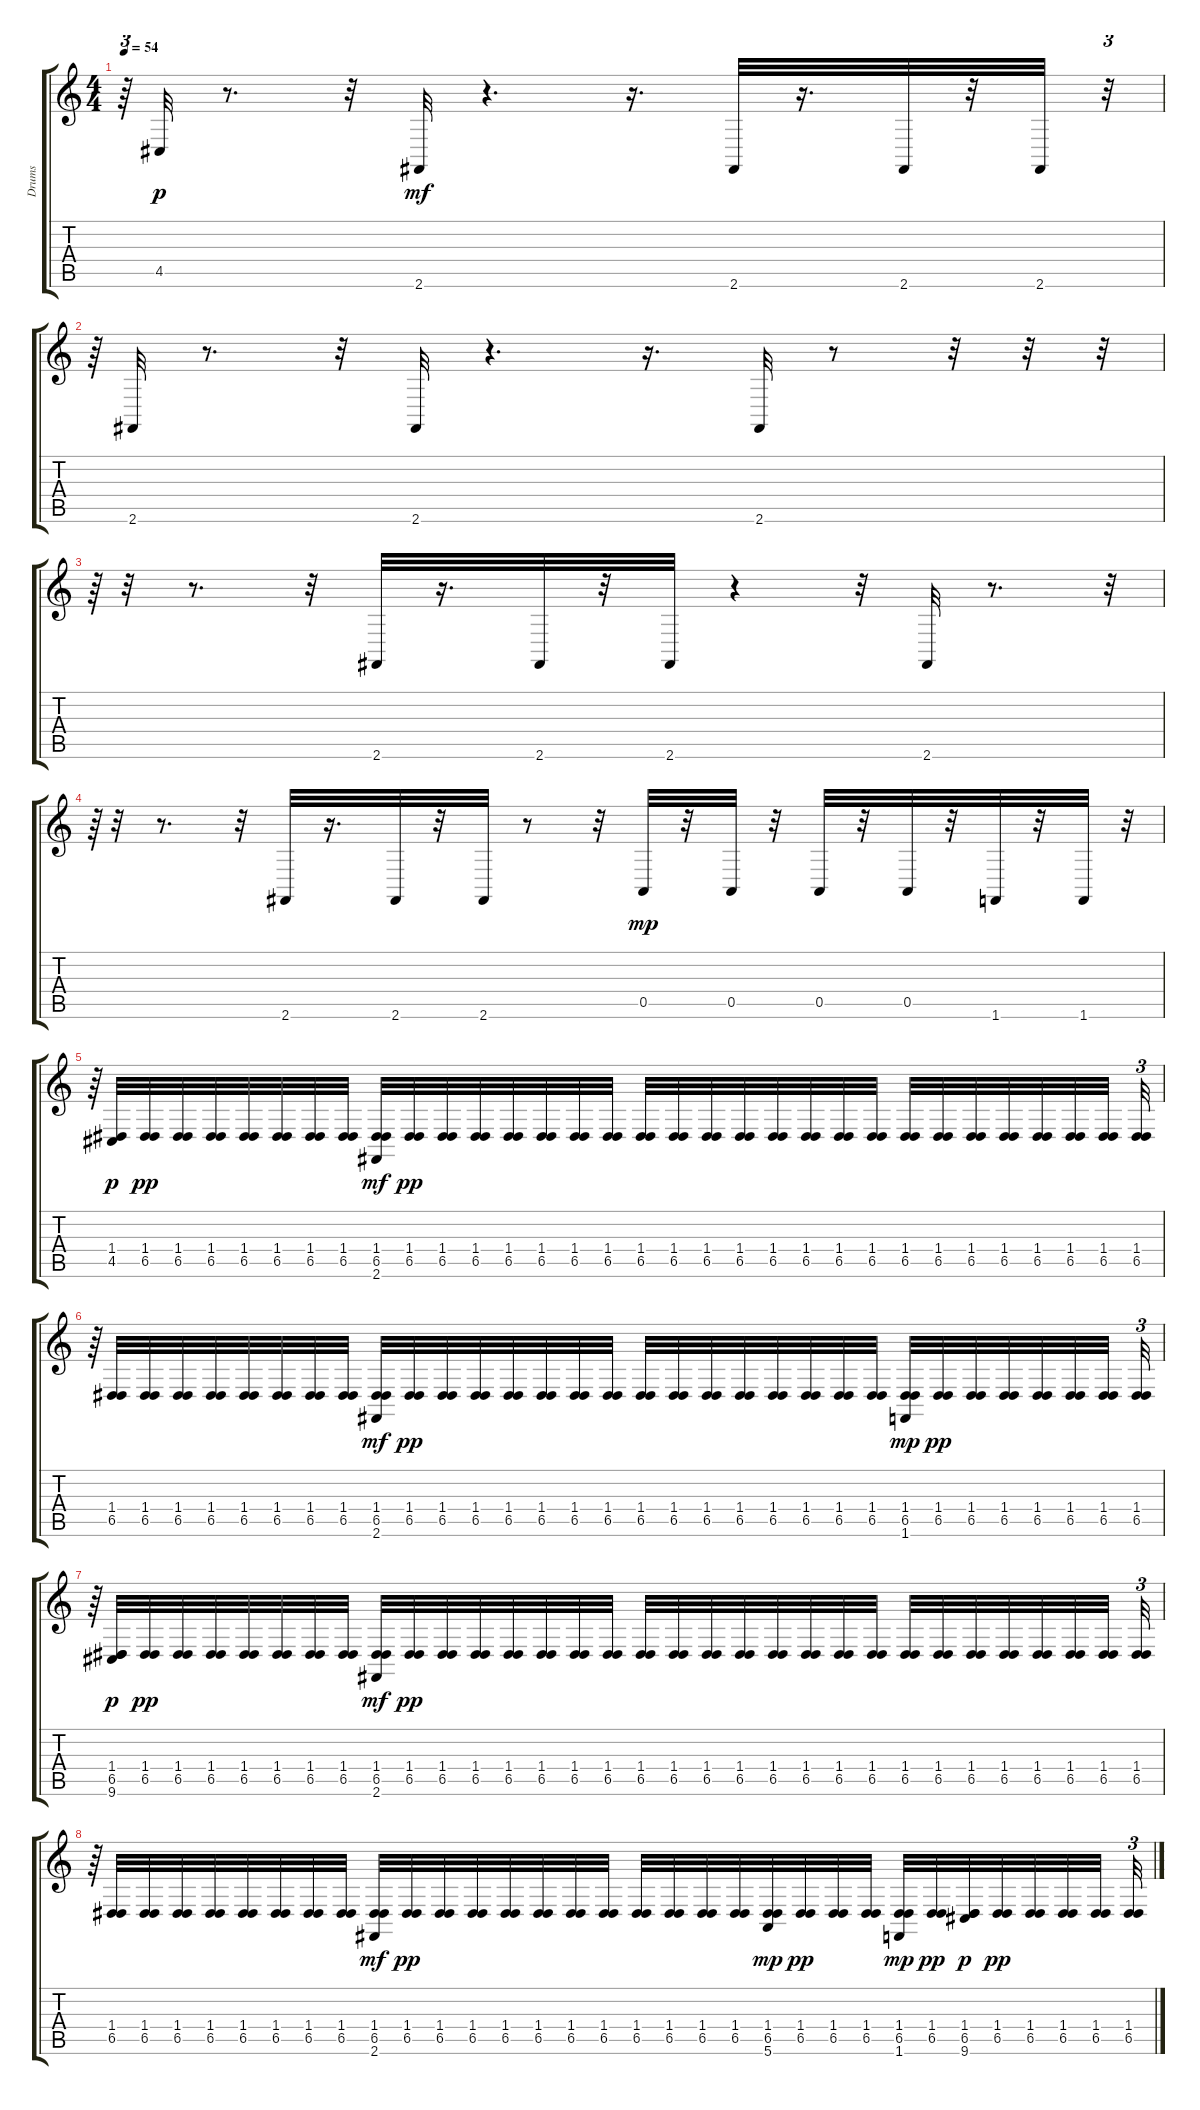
\track ("Drums" "Drums") {instrument melodictom}
\staff {score tabs}
\tuning (E4 B3 G3 D3 A2 E2) {hide}
\ts (4 4)
\tempo 54
\clef g2
\ks c
r.64{tu (3 2) dy mp} 4.5.32{dy p} r.8{d} r.32 2.6.32{dy mf} r.4{d} r.16{d} 2.6.32 r.16{d} 2.6.32 r.32 2.6.32 r.32{tu (3 2)} |
r.64{tu (3 2)} 2.6.32 r.8{d} r.32 2.6.32 r.4{d} r.16{d} 2.6.32 r.8 r.32 r.32 r.32{tu (3 2)} |
r.64{tu (3 2)} r.32 r.8{d} r.32 2.6.32 r.16{d} 2.6.32 r.32 2.6.32 r.4 r.32 2.6.32 r.8{d} r.32{tu (3 2)} |
r.64{tu (3 2)} r.32 r.8{d} r.32 2.6.32 r.16{d} 2.6.32 r.32 2.6.32 r.8 r.32 0.5.32{dy mp} r.32 0.5.32 r.32 0.5.32 r.32 0.5.32 r.32 1.6.32 r.32 1.6.32 r.32{tu (3 2)} |
r.64{tu (3 2)} (1.4 4.5).32{dy p} (1.4 6.5).32{dy pp} (1.4 6.5).32 (1.4 6.5).32 (1.4 6.5).32 (1.4 6.5).32 (1.4 6.5).32 (1.4 6.5).32 (1.4 6.5 2.6).32{dy mf} (1.4 6.5).32{dy pp} (1.4 6.5).32 (1.4 6.5).32 (1.4 6.5).32 (1.4 6.5).32 (1.4 6.5).32 (1.4 6.5).32 (1.4 6.5).32 (1.4 6.5).32 (1.4 6.5).32 (1.4 6.5).32 (1.4 6.5).32 (1.4 6.5).32 (1.4 6.5).32 (1.4 6.5).32 (1.4 6.5).32 (1.4 6.5).32 (1.4 6.5).32 (1.4 6.5).32 (1.4 6.5).32 (1.4 6.5).32 (1.4 6.5).32{beam splitsecondary} (1.4 6.5).32{tu (3 2)} |
r.64{tu (3 2)} (1.4 6.5).32 (1.4 6.5).32 (1.4 6.5).32 (1.4 6.5).32 (1.4 6.5).32 (1.4 6.5).32 (1.4 6.5).32 (1.4 6.5).32 (1.4 6.5 2.6).32{dy mf} (1.4 6.5).32{dy pp} (1.4 6.5).32 (1.4 6.5).32 (1.4 6.5).32 (1.4 6.5).32 (1.4 6.5).32 (1.4 6.5).32 (1.4 6.5).32 (1.4 6.5).32 (1.4 6.5).32 (1.4 6.5).32 (1.4 6.5).32 (1.4 6.5).32 (1.4 6.5).32 (1.4 6.5).32 (1.4 6.5 1.6).32{dy mp} (1.4 6.5).32{dy pp} (1.4 6.5).32 (1.4 6.5).32 (1.4 6.5).32 (1.4 6.5).32 (1.4 6.5).32{beam splitsecondary} (1.4 6.5).32{tu (3 2)} |
r.64{tu (3 2)} (1.4 6.5 9.6).32{dy p} (1.4 6.5).32{dy pp} (1.4 6.5).32 (1.4 6.5).32 (1.4 6.5).32 (1.4 6.5).32 (1.4 6.5).32 (1.4 6.5).32 (1.4 6.5 2.6).32{dy mf} (1.4 6.5).32{dy pp} (1.4 6.5).32 (1.4 6.5).32 (1.4 6.5).32 (1.4 6.5).32 (1.4 6.5).32 (1.4 6.5).32 (1.4 6.5).32 (1.4 6.5).32 (1.4 6.5).32 (1.4 6.5).32 (1.4 6.5).32 (1.4 6.5).32 (1.4 6.5).32 (1.4 6.5).32 (1.4 6.5).32 (1.4 6.5).32 (1.4 6.5).32 (1.4 6.5).32 (1.4 6.5).32 (1.4 6.5).32 (1.4 6.5).32{beam splitsecondary} (1.4 6.5).32{tu (3 2)} |
r.64{tu (3 2)} (1.4 6.5).32 (1.4 6.5).32 (1.4 6.5).32 (1.4 6.5).32 (1.4 6.5).32 (1.4 6.5).32 (1.4 6.5).32 (1.4 6.5).32 (1.4 6.5 2.6).32{dy mf} (1.4 6.5).32{dy pp} (1.4 6.5).32 (1.4 6.5).32 (1.4 6.5).32 (1.4 6.5).32 (1.4 6.5).32 (1.4 6.5).32 (1.4 6.5).32 (1.4 6.5).32 (1.4 6.5).32 (1.4 6.5).32 (1.4 6.5 5.6).32{dy mp} (1.4 6.5).32{dy pp} (1.4 6.5).32 (1.4 6.5).32 (1.4 6.5 1.6).32{dy mp} (1.4 6.5).32{dy pp} (1.4 6.5 9.6).32{dy p} (1.4 6.5).32{dy pp} (1.4 6.5).32 (1.4 6.5).32 (1.4 6.5).32{beam splitsecondary} (1.4 6.5).32{tu (3 2)}
